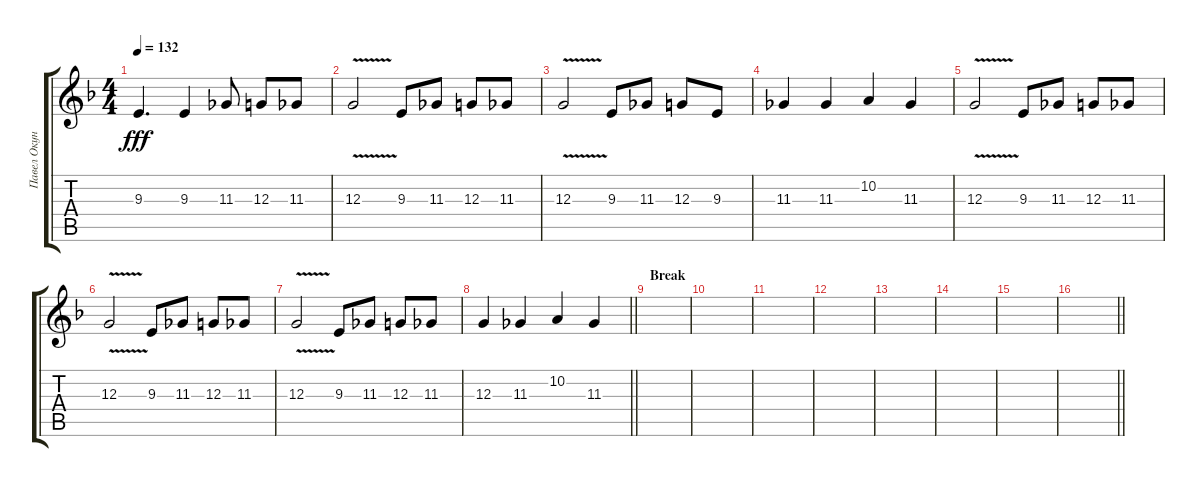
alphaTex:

\track ("Павел Окунев" "Павел Окун") {instrument altosax}
\staff {score tabs}
\tuning (E4 B3 G3 D3 A2 E2) {hide}
\ts (4 4)
\tempo 132
\clef g2
\ks f
9.3.4{d dy fff} 9.3.4 11.3.8 12.3.8 11.3.8 |
12.3{v}.2 9.3.8 11.3.8 12.3.8 11.3.8 |
12.3{v}.2 9.3.8 11.3.8 12.3.8 9.3.8 |
11.3.4 11.3.4 10.2.4 11.3.4 |
12.3{v}.2 9.3.8 11.3.8 12.3.8 11.3.8 |
12.3{v}.2 9.3.8 11.3.8 12.3.8 11.3.8 |
12.3{v}.2 9.3.8 11.3.8 12.3.8 11.3.8 |
\barLineRight lightlight
12.3.4 11.3.4 10.2.4 11.3.4 |
\section ("" "Break")
|
|
|
|
|
|
|
\barLineRight lightlight
